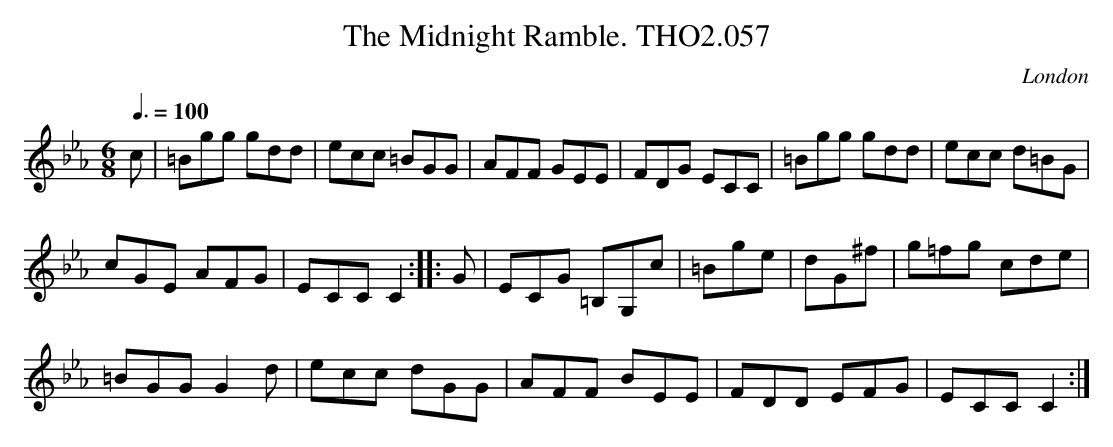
X:1
T:Midnight Ramble. THO2.057, The
O:London
M:6/8
L:1/8
Q:3/8=100
K:Cm
c|=Bgg gdd|ecc =BGG|AFF GEE|FDG ECC|=Bgg gdd|ecc d=BG|
cGE AFG|ECC C2::G|ECG =B,G,c|=Bge|dG^f|g=fg cde|
=BGG G2d|ecc dGG|AFF BEE|FDD EFG|ECC C2:|
